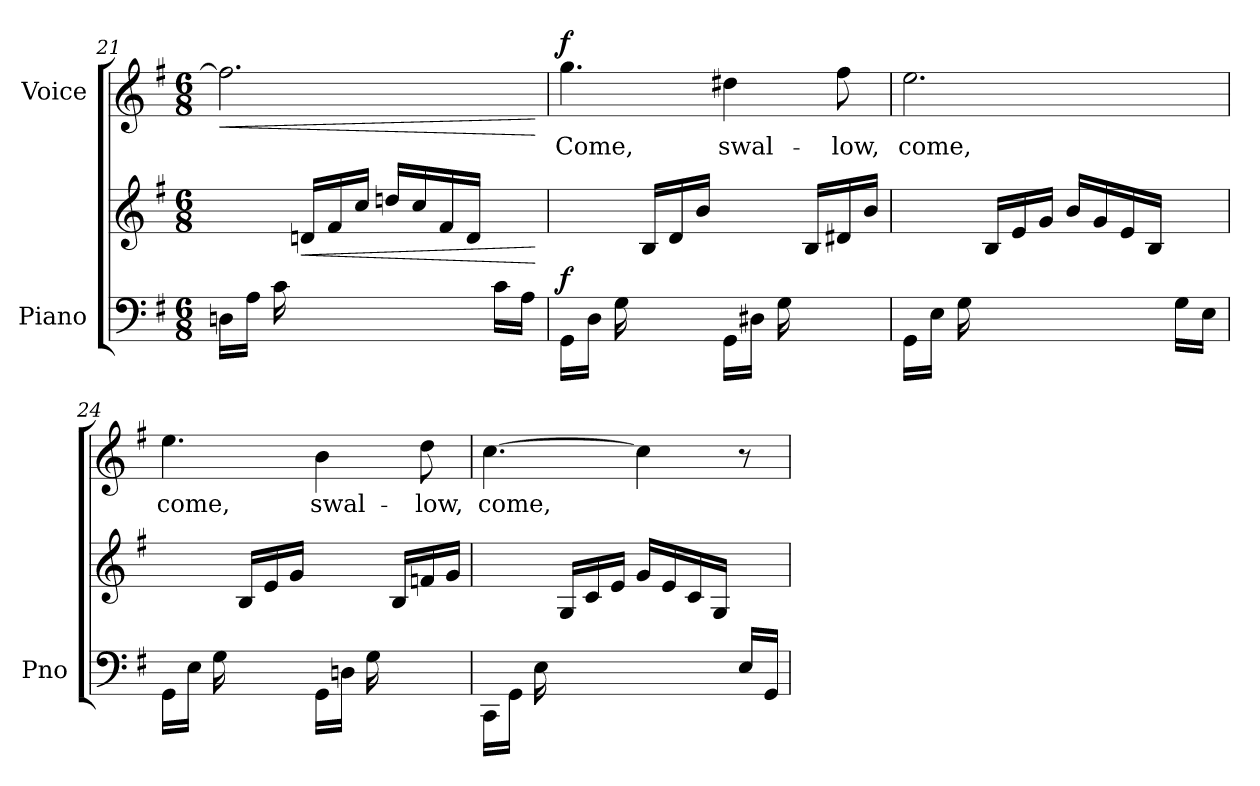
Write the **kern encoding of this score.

**kern	**kern	**dynam	**kern	**text	**dynam
*part2	*part2	*part2	*part1	*part1	*part1
*staff3	*staff2	*staff2/3	*staff1	*staff1	*staff1
*I"Piano	*	*	*I"Voice	*	*
*I'Pno	*	*	*	*	*
!!LO:PB:g=z
*clefF4	*clefG2	*	*clefG2	*	*
*k[f#]	*k[f#]	*	*k[f#]	*	*
*M6/8	*M6/8	*	*M6/8	*	*
=21	=21	=21	=21	=21	=21
*	*^	*	*	*	*
!	!	!	!	!	!	!LO:HP:b
16Dn\LL	2.ryy	8.ryy	.	2.ff#\]	.	<
16A\JJ	.	.	.	.	.	.
16c\	.	.	.	.	.	.
!	!	!	!LO:HP:b	!	!	!
4..ryy	.	16dn/LL	<	.	.	.
.	.	16f#/	.	.	.	.
.	.	16cc/JJ	.	.	.	.
.	.	16ddn/LL	.	.	.	.
.	.	16cc/	.	.	.	.
.	.	16f#/	.	.	.	.
.	.	16d/JJ	.	.	.	.
16c\LL	.	8ryy	.	.	.	.
16A\JJ	.	.	.	.	.	.
*	*v	*v	*	*	*	*
.	.	[	.	.	[
=22	=22	=22	=22	=22	=22
*	*^	*	*	*	*
!	!	!	!LO:DY:a=2	!	!LO:LY:b	!LO:DY:a
(16GG\LL	2.ryy	8.ryy	f	4.gg\	Come,	f
16D\JJ	.	.	.	.	.	.
16G\	.	.	.	.	.	.
8.ryy	.	16B/LL	.	.	.	.
.	.	16d/	.	.	.	.
.	.	16b/JJ)	.	.	.	.
!	!	!	!	!	!LO:LY:b	!
(16GG\LL	.	8.ryy	.	4dd#X\	swal-	.
16D#X\JJ	.	.	.	.	.	.
16G\	.	.	.	.	.	.
8.ryy	.	16B/LL	.	.	.	.
!	!	!	!	!	!LO:LY:b	!
.	.	16d#X/	.	8ff#\	-low,	.
.	.	16b/JJ)	.	.	.	.
!!LO:LB:g=z
=23	=23	=23	=23	=23	=23	=23
!	!	!	!	!	!LO:LY:b	!
16GG\LL	2.ryy	8.ryy	.	2.ee\	come,	.
16E\JJ	.	.	.	.	.	.
16G\	.	.	.	.	.	.
4..ryy	.	16B/LL	.	.	.	.
.	.	16e/	.	.	.	.
.	.	16g/JJ	.	.	.	.
.	.	16b/LL	.	.	.	.
.	.	16g/	.	.	.	.
.	.	16e/	.	.	.	.
.	.	16B/JJ	.	.	.	.
16G\LL	.	8ryy	.	.	.	.
16E\JJ	.	.	.	.	.	.
!!LO:LB:g=z
=24	=24	=24	=24	=24	=24	=24
!	!	!	!	!	!LO:LY:b	!
(16GG\LL	2.ryy	8.ryy	.	4.ee\	come,	.
16E\JJ	.	.	.	.	.	.
16G\	.	.	.	.	.	.
8.ryy	.	16B/LL	.	.	.	.
.	.	16e/	.	.	.	.
.	.	16g/JJ)	.	.	.	.
!	!	!	!	!	!LO:LY:b	!
(16GG\LL	.	8.ryy	.	4b\	swal-	.
16Dn\JJ	.	.	.	.	.	.
16G\	.	.	.	.	.	.
8.ryy	.	16B/LL	.	.	.	.
!	!	!	!	!	!LO:LY:b	!
.	.	16fn/	.	8dd\	-low,	.
.	.	16g/JJ)	.	.	.	.
=25	=25	=25	=25	=25	=25	=25
!	!	!	!	!	!LO:LY:b	!
16CC\LL	2.ryy	8.ryy	.	[4.cc\	come,	.
16GG\JJ	.	.	.	.	.	.
16E\	.	.	.	.	.	.
4..ryy	.	16G/LL	.	.	.	.
.	.	16c/	.	.	.	.
.	.	16e/JJ	.	.	.	.
.	.	16g/LL	.	4cc\]	.	.
.	.	16e/	.	.	.	.
.	.	16c/	.	.	.	.
.	.	16G/JJ	.	.	.	.
16E/LL	.	8ryy	.	8r	.	.
16GG/JJ	.	.	.	.	.	.
*	*v	*v	*	*	*	*
=	=	=	=	=	=
*-	*-	*-	*-	*-	*-
